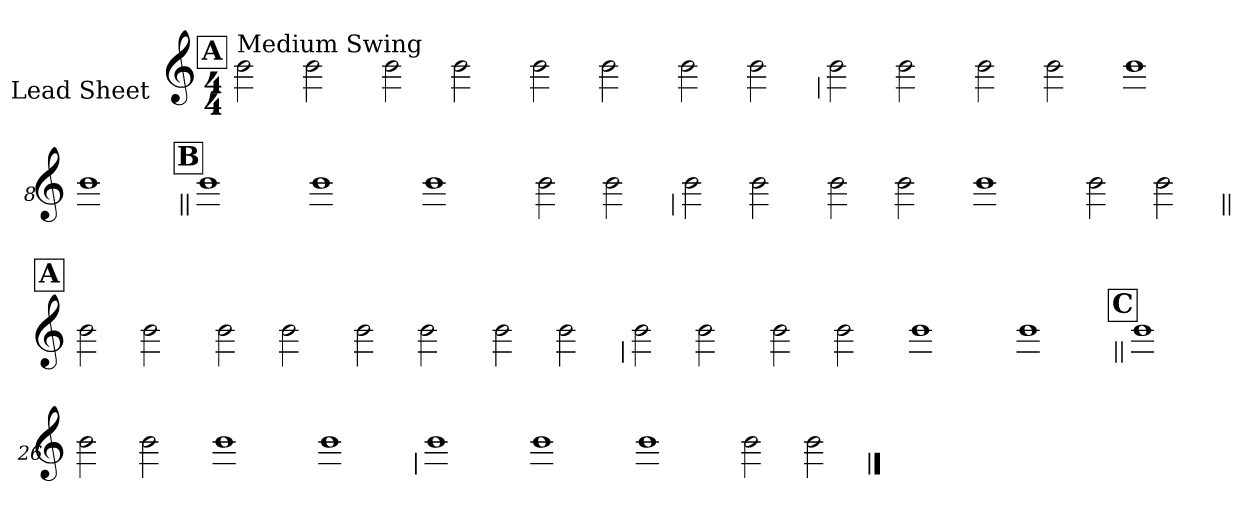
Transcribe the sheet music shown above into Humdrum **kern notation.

**kern
*part1
*staff1
*I"Lead Sheet
*stria0
*clefG2
*k[]
*C:
*M4/4
!!LO:REH:place=s1:a:t=A
=1||
!LO:TX:a:t=Medium Swing
2b
2b
=2-
2b
2b
=3-
2b
2b
=4-
2b
2b
!!LO:LB:g=z
=5
2b
2b
=6-
2b
2b
=7-
1b
=8-
1b
!!LO:LB:g=z
!!LO:REH:place=s1:a:t=B
=9||
1b
=10-
1b
=11-
1b
=12-
2b
2b
!!LO:LB:g=z
=13
2b
2b
=14-
2b
2b
=15-
1b
=16-
2b
2b
!!LO:LB:g=z
!!LO:REH:place=s1:a:t=A
=17||
2b
2b
=18-
2b
2b
=19-
2b
2b
=20-
2b
2b
!!LO:LB:g=z
=21
2b
2b
=22-
2b
2b
=23-
1b
=24-
1b
!!LO:LB:g=z
!!LO:REH:place=s1:a:t=C
=25||
1b
=26-
2b
2b
=27-
1b
=28-
1b
!!LO:LB:g=z
=29
1b
=30-
1b
=31-
1b
=32-
2b
2b
==
*-
